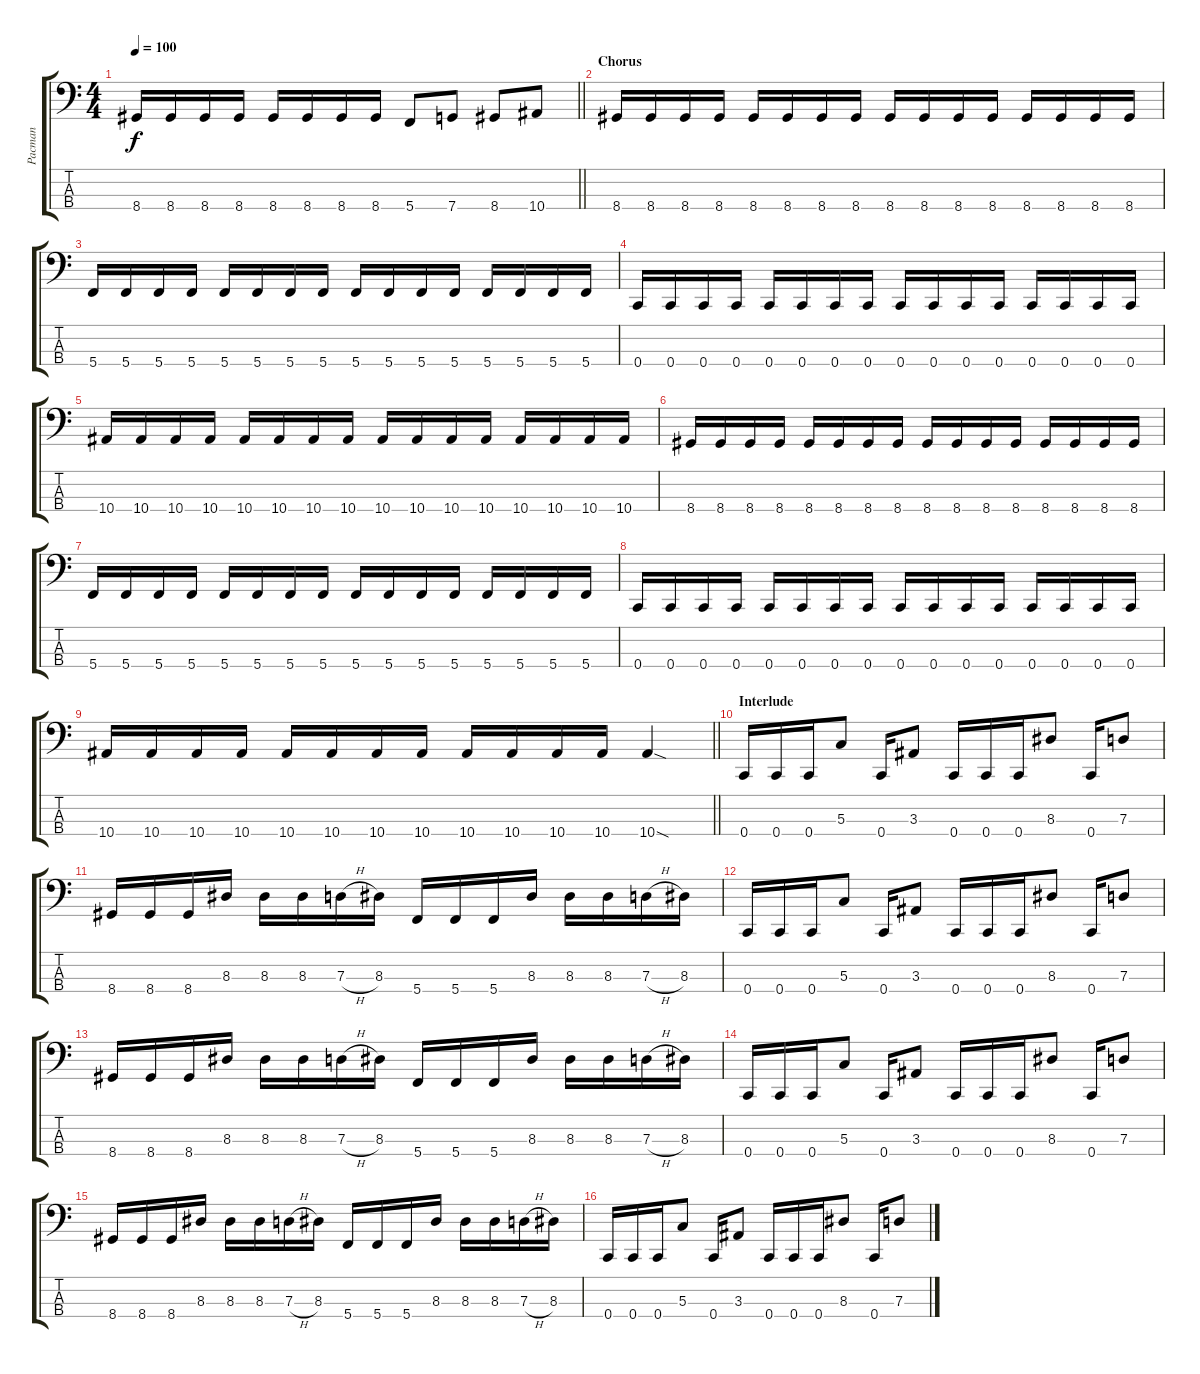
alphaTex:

\track ("Pacman" "Pacman") {instrument electricbasspick}
\staff {score tabs}
\tuning (F2 C2 G1 C1) {hide}
\ts (4 4)
\tempo 100
\clef f4
\barLineRight lightlight
\ks c
8.4.16{dy f} 8.4.16 8.4.16 8.4.16 8.4.16 8.4.16 8.4.16 8.4.16 5.4.8 7.4.8 8.4.8 10.4.8 |
\section ("" "Chorus")
8.4.16 8.4.16 8.4.16 8.4.16 8.4.16 8.4.16 8.4.16 8.4.16 8.4.16 8.4.16 8.4.16 8.4.16 8.4.16 8.4.16 8.4.16 8.4.16 |
5.4.16 5.4.16 5.4.16 5.4.16 5.4.16 5.4.16 5.4.16 5.4.16 5.4.16 5.4.16 5.4.16 5.4.16 5.4.16 5.4.16 5.4.16 5.4.16 |
0.4.16 0.4.16 0.4.16 0.4.16 0.4.16 0.4.16 0.4.16 0.4.16 0.4.16 0.4.16 0.4.16 0.4.16 0.4.16 0.4.16 0.4.16 0.4.16 |
10.4.16 10.4.16 10.4.16 10.4.16 10.4.16 10.4.16 10.4.16 10.4.16 10.4.16 10.4.16 10.4.16 10.4.16 10.4.16 10.4.16 10.4.16 10.4.16 |
8.4.16 8.4.16 8.4.16 8.4.16 8.4.16 8.4.16 8.4.16 8.4.16 8.4.16 8.4.16 8.4.16 8.4.16 8.4.16 8.4.16 8.4.16 8.4.16 |
5.4.16 5.4.16 5.4.16 5.4.16 5.4.16 5.4.16 5.4.16 5.4.16 5.4.16 5.4.16 5.4.16 5.4.16 5.4.16 5.4.16 5.4.16 5.4.16 |
0.4.16 0.4.16 0.4.16 0.4.16 0.4.16 0.4.16 0.4.16 0.4.16 0.4.16 0.4.16 0.4.16 0.4.16 0.4.16 0.4.16 0.4.16 0.4.16 |
\barLineRight lightlight
10.4.16 10.4.16 10.4.16 10.4.16 10.4.16 10.4.16 10.4.16 10.4.16 10.4.16 10.4.16 10.4.16 10.4.16 10.4{sod}.4 |
\section ("" "Interlude")
0.4.16 0.4.16 0.4.16 5.3.8 0.4.16 3.3.8 0.4.16 0.4.16 0.4.16 8.3.8 0.4.16 7.3.8 |
8.4.16 8.4.16 8.4.16 8.3.16 8.3.16 8.3.16 7.3{h}.16 8.3.16 5.4.16 5.4.16 5.4.16 8.3.16 8.3.16 8.3.16 7.3{h}.16 8.3.16 |
0.4.16 0.4.16 0.4.16 5.3.8 0.4.16 3.3.8 0.4.16 0.4.16 0.4.16 8.3.8 0.4.16 7.3.8 |
8.4.16 8.4.16 8.4.16 8.3.16 8.3.16 8.3.16 7.3{h}.16 8.3.16 5.4.16 5.4.16 5.4.16 8.3.16 8.3.16 8.3.16 7.3{h}.16 8.3.16 |
0.4.16 0.4.16 0.4.16 5.3.8 0.4.16 3.3.8 0.4.16 0.4.16 0.4.16 8.3.8 0.4.16 7.3.8 |
8.4.16 8.4.16 8.4.16 8.3.16 8.3.16 8.3.16 7.3{h}.16 8.3.16 5.4.16 5.4.16 5.4.16 8.3.16 8.3.16 8.3.16 7.3{h}.16 8.3.16 |
0.4.16 0.4.16 0.4.16 5.3.8 0.4.16 3.3.8 0.4.16 0.4.16 0.4.16 8.3.8 0.4.16 7.3.8
